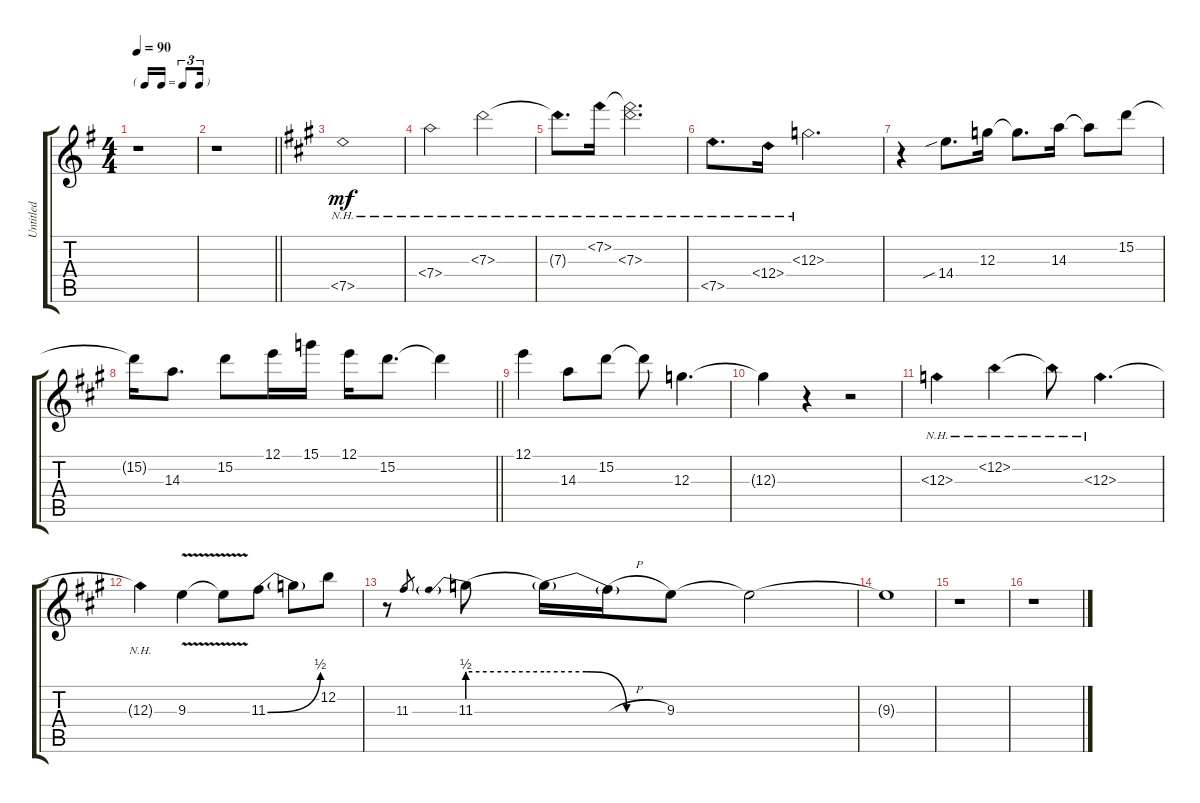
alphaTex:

\track ("Untitled" "Untitled") {instrument distortionguitar}
\staff {score tabs}
\tuning (E4 B3 G3 D3 A2 E2) {hide}
\ts (4 4)
\tf triplet16th
\tempo 90
\clef g2
\ks g
r.1{dy mf} |
\barLineRight lightlight
r.1 |
\ks a
7.5{nh}.1 |
7.4{nh}.2 7.3{nh}.2 |
7.3{nh t}.8{d} 7.2{nh}.16 (7.2{nh t} 7.3{nh}).2{d} |
7.5{nh}.8{d} 12.4{nh}.16 12.3{nh}.2{d} |
r.4 14.4{sib}.8{d} 12.3.16 12.3{t}.8{d} 14.3.16 14.3{t}.8 15.2.8 |
\barLineRight lightlight
15.2{t}.16 14.3.8{d} 15.2.8 12.1.16 15.1.16 12.1.16 15.2.8{d} 15.2{t}.4 |
12.1.4 14.3.8 15.2.8 15.2{t}.8 12.3.4{d} |
12.3{t}.4 r.4 r.2 |
12.3{nh}.4 12.2{nh}.4 12.2{nh t}.8 12.3{nh}.4{d} |
12.3{nh t}.4 9.3{v}.4 9.3{v t}.8 11.3{be (bend 0 0 60 2)}.8 11.3{t}.8 12.2.8 |
r.8 11.3.8{gr} 11.3{be (prebend 0 2 60 2)}.8 11.3{be (custom 0 2 20 2 40 0 60 0) t}.16 11.3{h t}.16 9.3.8 9.3{t}.2 |
9.3{t}.1 |
r.1 |
r.1
